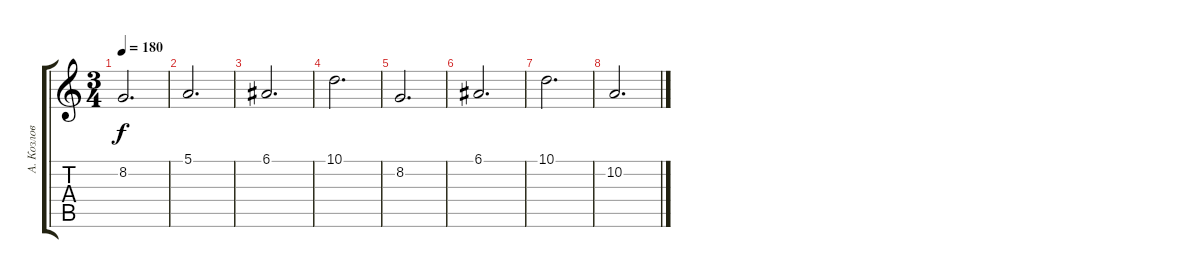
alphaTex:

\track ("А. Козлов" "А. Козлов") {instrument stringensemble2}
\staff {score tabs}
\tuning (E4 B3 G3 D3 A2 E2) {hide}
\ts (3 4)
\tempo 180
\clef g2
\ks c
8.2.2{d dy f} |
5.1.2{d} |
6.1.2{d} |
10.1.2{d} |
8.2.2{d} |
6.1.2{d} |
10.1.2{d} |
10.2.2{d}
